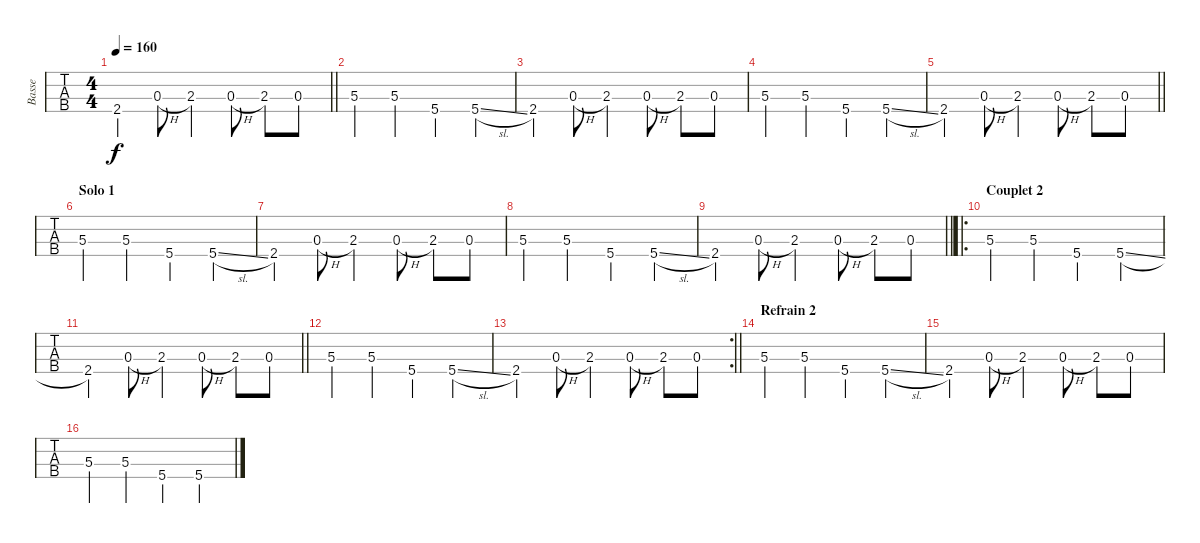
\track ("Basse" "Basse") {instrument electricbassfinger}
\staff {tabs}
\tuning (G2 D2 A1 E1) {hide}
\ts (4 4)
\tempo 160
\clef f4
\barLineRight lightlight
\ks c
2.4.4{dy f} 0.3{h}.8 2.3.4 0.3{h}.8 2.3.8 0.3.8 |
5.3{st}.4 5.3{st}.4 5.4{st}.4 5.4{sl}.4 |
2.4.4 0.3{h}.8 2.3.4 0.3{h}.8 2.3.8 0.3.8 |
5.3{st}.4 5.3{st}.4 5.4{st}.4 5.4{sl}.4 |
\barLineRight lightlight
2.4.4 0.3{h}.8 2.3.4 0.3{h}.8 2.3.8 0.3.8 |
\section ("" "Solo 1")
5.3{st}.4 5.3{st}.4 5.4{st}.4 5.4{sl}.4 |
2.4.4 0.3{h}.8 2.3.4 0.3{h}.8 2.3.8 0.3.8 |
5.3{st}.4 5.3{st}.4 5.4{st}.4 5.4{sl}.4 |
\barLineRight lightlight
2.4.4 0.3{h}.8 2.3.4 0.3{h}.8 2.3.8 0.3.8 |
\ro
\section ("" "Couplet 2")
5.3{st}.4 5.3{st}.4 5.4{st}.4 5.4{sl}.4 |
\barLineRight lightlight
2.4.4 0.3{h}.8 2.3.4 0.3{h}.8 2.3.8 0.3.8 |
5.3{st}.4 5.3{st}.4 5.4{st}.4 5.4{sl}.4 |
\rc 2
\barLineRight lightlight
2.4.4 0.3{h}.8 2.3.4 0.3{h}.8 2.3.8 0.3.8 |
\section ("" "Refrain 2")
5.3{st}.4 5.3{st}.4 5.4{st}.4 5.4{sl}.4 |
2.4.4 0.3{h}.8 2.3.4 0.3{h}.8 2.3.8 0.3.8 |
5.3{st}.4 5.3{st}.4 5.4{st}.4 5.4{sl}.4
